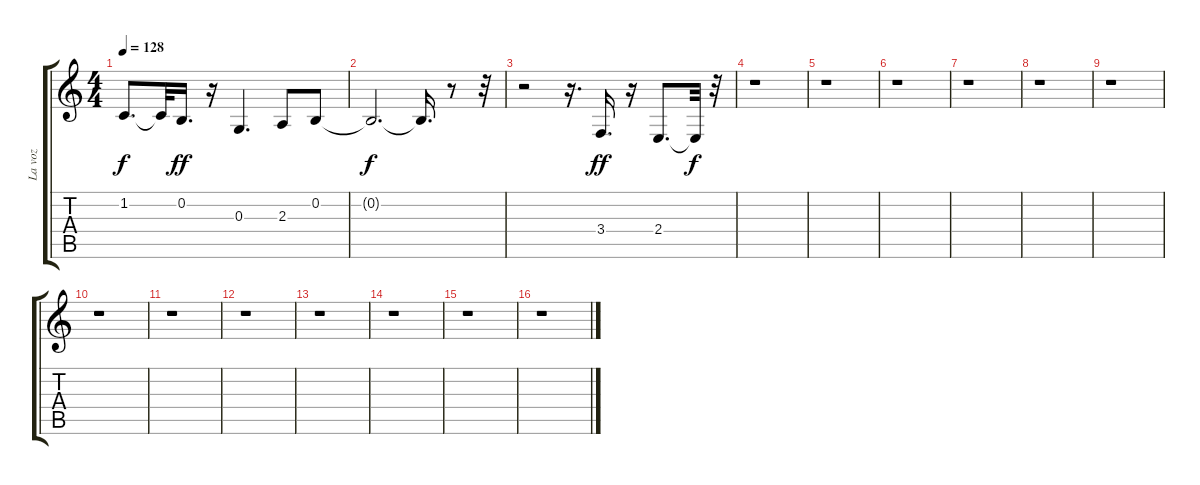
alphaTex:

\track ("La voz" "La voz") {instrument altosax}
\staff {score tabs}
\tuning (E4 B3 G3 D3 A2 E2) {hide}
\ts (4 4)
\tempo 128
\clef g2
\ks c
1.2{t}.8{d dy f} 1.2{t}.32 0.2.16{d dy ff} r.16 0.3.4{d} 2.3.8 0.2.8 |
0.2{t}.2{d dy f} 0.2{t}.16{d} r.8 r.32 |
r.2 r.16{d} 3.4.16{d dy ff} r.16 2.4.8{d} 2.4{t}.32{dy f} r.32 |
r.1 |
r.1 |
r.1 |
r.1 |
r.1 |
r.1 |
r.1 |
r.1 |
r.1 |
r.1 |
r.1 |
r.1 |
r.1
